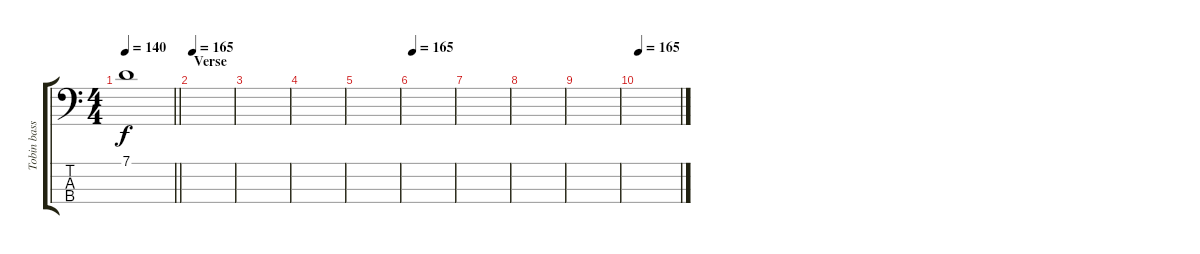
\track ("Tobin bass intro" "Tobin bass") {instrument electricbasspick}
\staff {score tabs}
\tuning (G2 D2 A1 E1) {hide}
\ts (4 4)
\tempo 140
\clef f4
\barLineRight lightlight
\ks c
7.1{t}.1{dy f} |
\section ("" "Verse")
\tempo 165
|
|
|
|
\tempo 165
|
|
|
|
\tempo 165
